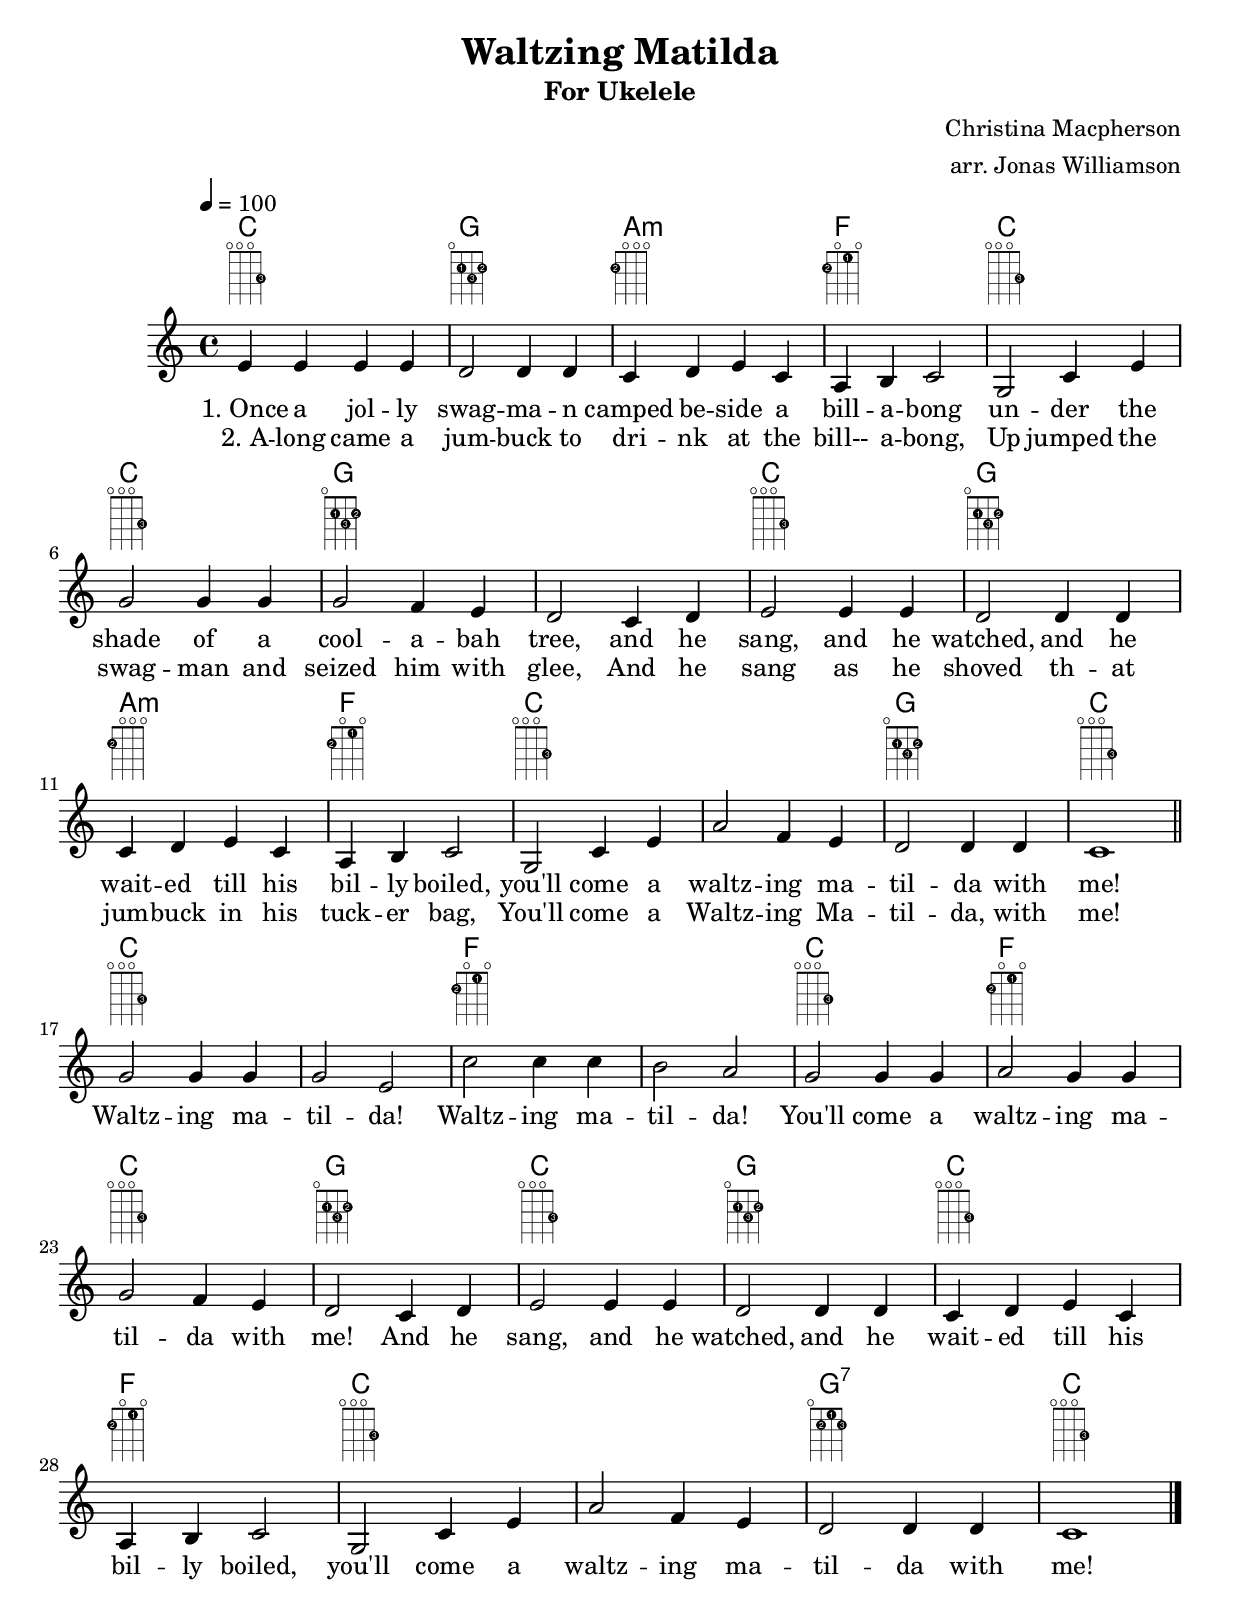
\version "2.7.39"
\include "predefined-ukulele-fretboards.ly"
\header {
       title = "Waltzing Matilda"
       subtitle  = "For Ukelele"
       composer = "Christina Macpherson"
       arranger = "arr. Jonas Williamson"
}


     global = {
        \time 4/4
	\tempo 4=100
	
}
     

	
    myChords = \chordmode { \set chordChanges = ##t
    c1
    g1
    a1:min
    f1
    c1
    c1
    g1
    g1
    c1
    g1
    a1:min
    f1
    c1
    c1
    g1
    c1
    
    c1
    c1
    f1
    f1
    c1
    f1
    c1
    g1
    c1
    g1
    c1
    f1
    c1
    c1
    g:7
    c1

    
      
    }
    fretBoards = {  \set Staff.stringTunings = #ukulele-tuning
        \override FretBoard.fret-diagram-details.finger-code = #'in-dot
        \myChords}

     vocals =  \relative c' {
        \key c\major 
    e4 e4 e4 e4 
    d2 d4 d4
    c4 d4 e4 c4
    a4 b4 c2
    g2 c4 e4
    g2 g4 g4 
    g2 f4 e4
    d2 c4 d4
    e2 e4 e4 
    d2 d4 d4
    c4 d4 e4 c4 
    a4 b4 c2
    g2 c4 e4
    a2 f4 e4
    d2 d4 d4 
    c1 \bar "||" \break

    g'2 g4 g4
    g2 e2
    c'2 c4 c4 
    b2 a2
    g2 g4 g4 
    a2 g4 g4 
    g2 f4 e4
    d2 c4 d4
    e2 e4 e4 
    d2 d4 d4
    c4 d4 e4 c4 
    a4 b4 c2
    g2 c4 e4
    a2 f4 e4
    d2 d4 d4 
    c1 



      
       

        \bar "|."
     }
  
	\addlyrics { "1. Once"  a jol -- ly swag -- ma -- n  camped be -- side  a bill -- a -- bong un -- der the shade of a cool -- a -- bah tree, and he sang, and he watched, and he wait -- ed till his bil -- ly boiled, you'll come a waltz -- ing ma -- til -- da with me!  Waltz -- ing ma -- til -- da! Waltz -- ing ma -- til -- da! You'll come a waltz -- ing ma -- til -- da with me!  And he sang, and he watched, and he wait -- ed till his bil -- ly boiled, you'll come a waltz -- ing ma -- til -- da with me!  }
    \addlyrics { "2. A" -- long came a jum -- buck to dri -- nk at the bill-- a -- bong, Up jumped the swag -- man and seized him with glee, And he sang as he shoved th -- at jum -- buck in his tuck -- er bag, You'll come a Waltz -- ing Ma -- til -- da, with me!}
 

     \score {
         
        \new StaffGroup <<
           \new ChordNames \myChords
           \new FretBoards \fretBoards
           \new Staff << \global \vocals >>


     >>
     \layout {\context {
      \Score
      \override SpacingSpanner.base-shortest-duration = #(ly:make-moment 1/16)
      \override VerticalAxisGroup
              .default-staff-staff-spacing
              .basic-distance = #200
}
    \context {
    \Staff
    \override VerticalAxisGroup
              .default-staff-staff-spacing
              .basic-distance = 200
  }
  }


        \midi { \tempo 2=90}
     }  
